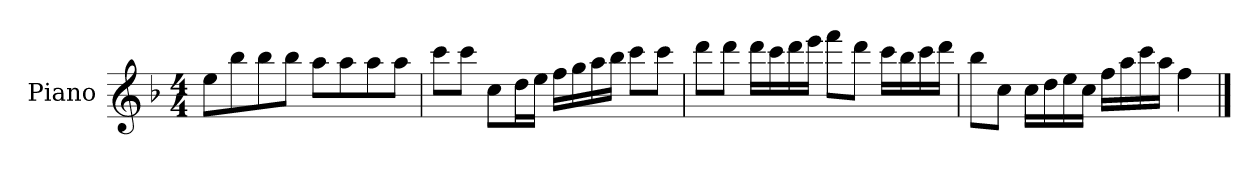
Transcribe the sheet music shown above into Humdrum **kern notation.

**kern
*part1
*staff1
*I"Piano
*I'P-no
*clefG2
*k[b-]
*M4/4
*MM90
=1
8ee\L
8bb-\
8bb-\
8bb-\J
8aa\L
8aa\
8aa\
8aa\J
=2
8ccc\L
8ccc\J
8cc\L
16dd\L
16ee\JJ
16ff\LL
16gg\
16aa\
16bb-\JJ
8ccc\L
8ccc\J
=3
8ddd\L
8ddd\J
16ddd\LL
16ccc\
16ddd\
16eee\JJ
8fff\L
8ddd\J
16ccc\LL
16bb-\
16ccc\
16ddd\JJ
!!LO:LB:g=z
=4
8bb-\L
8cc\J
16cc\LL
16dd\
16ee\
16cc\JJ
16ff\LL
16aa\
16ccc\
16aa\JJ
4ff\
==
*-
